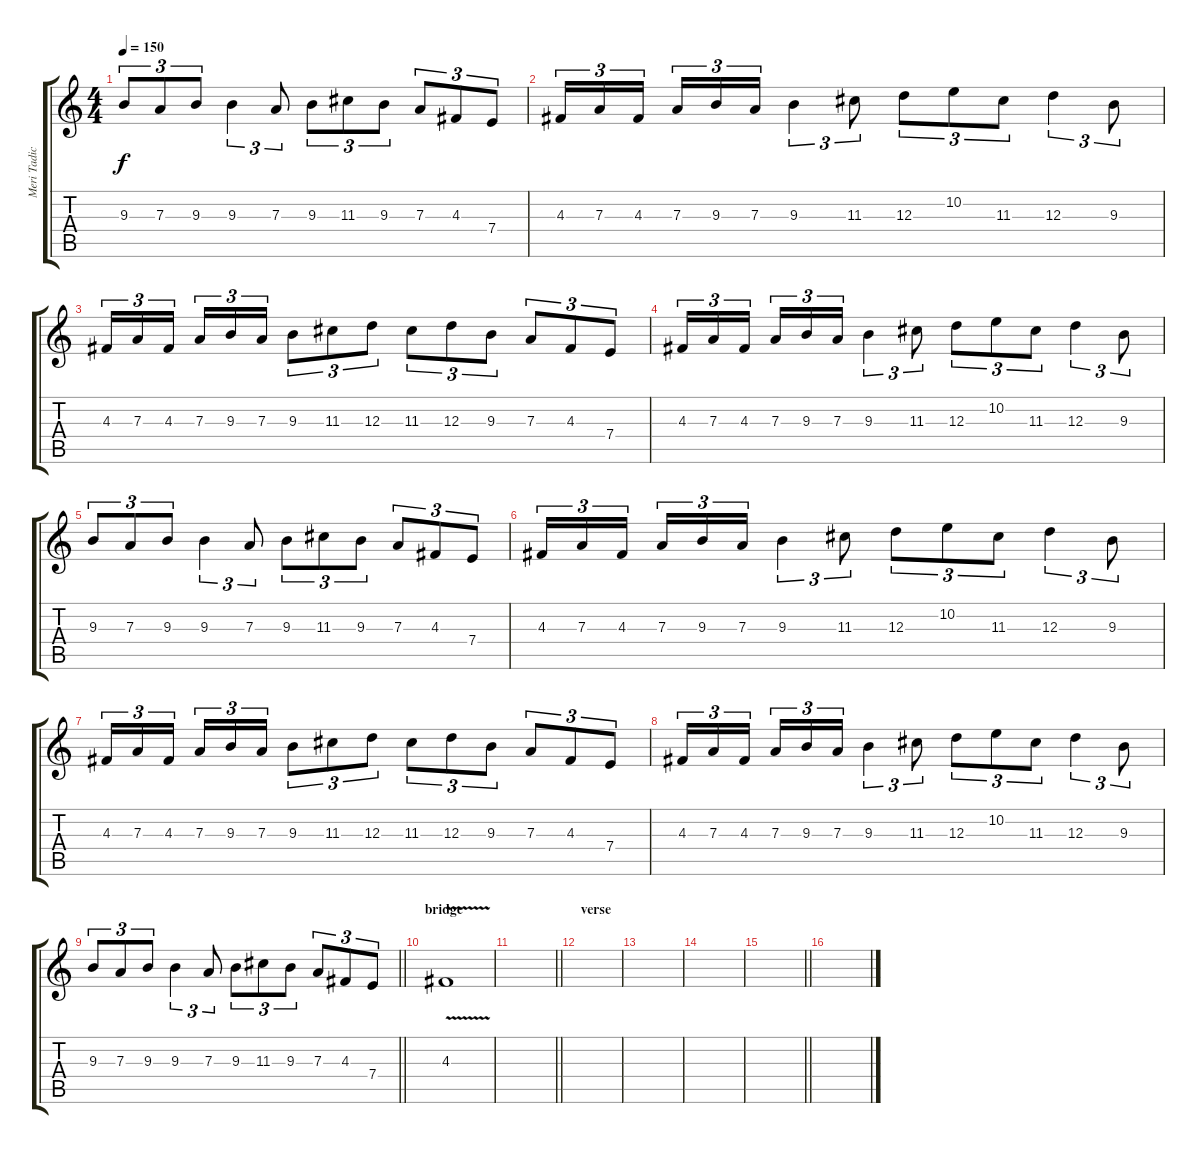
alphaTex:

\track ("Meri Tadic" "Meri Tadic") {instrument fiddle}
\staff {score tabs}
\tuning (B4 Gb4 D4 A3 E3 B2) {hide}
\ts (4 4)
\tempo 150
\clef g2
\ks c
9.3.8{tu (3 2) dy f} 7.3.8{tu (3 2)} 9.3.8{tu (3 2)} 9.3.4{tu (3 2)} 7.3.8{tu (3 2)} 9.3.8{tu (3 2)} 11.3.8{tu (3 2)} 9.3.8{tu (3 2)} 7.3.8{tu (3 2)} 4.3.8{tu (3 2)} 7.4.8{tu (3 2)} |
4.3.16{tu (3 2) instrument fiddle} 7.3.16{tu (3 2)} 4.3.16{tu (3 2) beam splitsecondary} 7.3.16{tu (3 2)} 9.3.16{tu (3 2)} 7.3.16{tu (3 2)} 9.3.4{tu (3 2)} 11.3.8{tu (3 2)} 12.3.8{tu (3 2)} 10.2.8{tu (3 2)} 11.3.8{tu (3 2)} 12.3.4{tu (3 2)} 9.3.8{tu (3 2)} |
4.3.16{tu (3 2)} 7.3.16{tu (3 2)} 4.3.16{tu (3 2) beam splitsecondary} 7.3.16{tu (3 2)} 9.3.16{tu (3 2)} 7.3.16{tu (3 2)} 9.3.8{tu (3 2)} 11.3.8{tu (3 2)} 12.3.8{tu (3 2)} 11.3.8{tu (3 2)} 12.3.8{tu (3 2)} 9.3.8{tu (3 2)} 7.3.8{tu (3 2)} 4.3.8{tu (3 2)} 7.4.8{tu (3 2)} |
4.3.16{tu (3 2)} 7.3.16{tu (3 2)} 4.3.16{tu (3 2) beam splitsecondary} 7.3.16{tu (3 2)} 9.3.16{tu (3 2)} 7.3.16{tu (3 2)} 9.3.4{tu (3 2)} 11.3.8{tu (3 2)} 12.3.8{tu (3 2)} 10.2.8{tu (3 2)} 11.3.8{tu (3 2)} 12.3.4{tu (3 2)} 9.3.8{tu (3 2)} |
9.3.8{tu (3 2)} 7.3.8{tu (3 2)} 9.3.8{tu (3 2)} 9.3.4{tu (3 2)} 7.3.8{tu (3 2)} 9.3.8{tu (3 2)} 11.3.8{tu (3 2)} 9.3.8{tu (3 2)} 7.3.8{tu (3 2)} 4.3.8{tu (3 2)} 7.4.8{tu (3 2)} |
4.3.16{tu (3 2) instrument fiddle} 7.3.16{tu (3 2)} 4.3.16{tu (3 2) beam splitsecondary} 7.3.16{tu (3 2)} 9.3.16{tu (3 2)} 7.3.16{tu (3 2)} 9.3.4{tu (3 2)} 11.3.8{tu (3 2)} 12.3.8{tu (3 2)} 10.2.8{tu (3 2)} 11.3.8{tu (3 2)} 12.3.4{tu (3 2)} 9.3.8{tu (3 2)} |
4.3.16{tu (3 2)} 7.3.16{tu (3 2)} 4.3.16{tu (3 2) beam splitsecondary} 7.3.16{tu (3 2)} 9.3.16{tu (3 2)} 7.3.16{tu (3 2)} 9.3.8{tu (3 2)} 11.3.8{tu (3 2)} 12.3.8{tu (3 2)} 11.3.8{tu (3 2)} 12.3.8{tu (3 2)} 9.3.8{tu (3 2)} 7.3.8{tu (3 2)} 4.3.8{tu (3 2)} 7.4.8{tu (3 2)} |
4.3.16{tu (3 2)} 7.3.16{tu (3 2)} 4.3.16{tu (3 2) beam splitsecondary} 7.3.16{tu (3 2)} 9.3.16{tu (3 2)} 7.3.16{tu (3 2)} 9.3.4{tu (3 2)} 11.3.8{tu (3 2)} 12.3.8{tu (3 2)} 10.2.8{tu (3 2)} 11.3.8{tu (3 2)} 12.3.4{tu (3 2)} 9.3.8{tu (3 2)} |
\barLineRight lightlight
9.3.8{tu (3 2)} 7.3.8{tu (3 2)} 9.3.8{tu (3 2)} 9.3.4{tu (3 2)} 7.3.8{tu (3 2)} 9.3.8{tu (3 2)} 11.3.8{tu (3 2)} 9.3.8{tu (3 2)} 7.3.8{tu (3 2)} 4.3.8{tu (3 2)} 7.4.8{tu (3 2)} |
\section ("" "bridge")
4.3{v}.1 |
\barLineRight lightlight
|
\section ("" "verse")
|
|
|
\barLineRight lightlight
|
\section ("" "")
